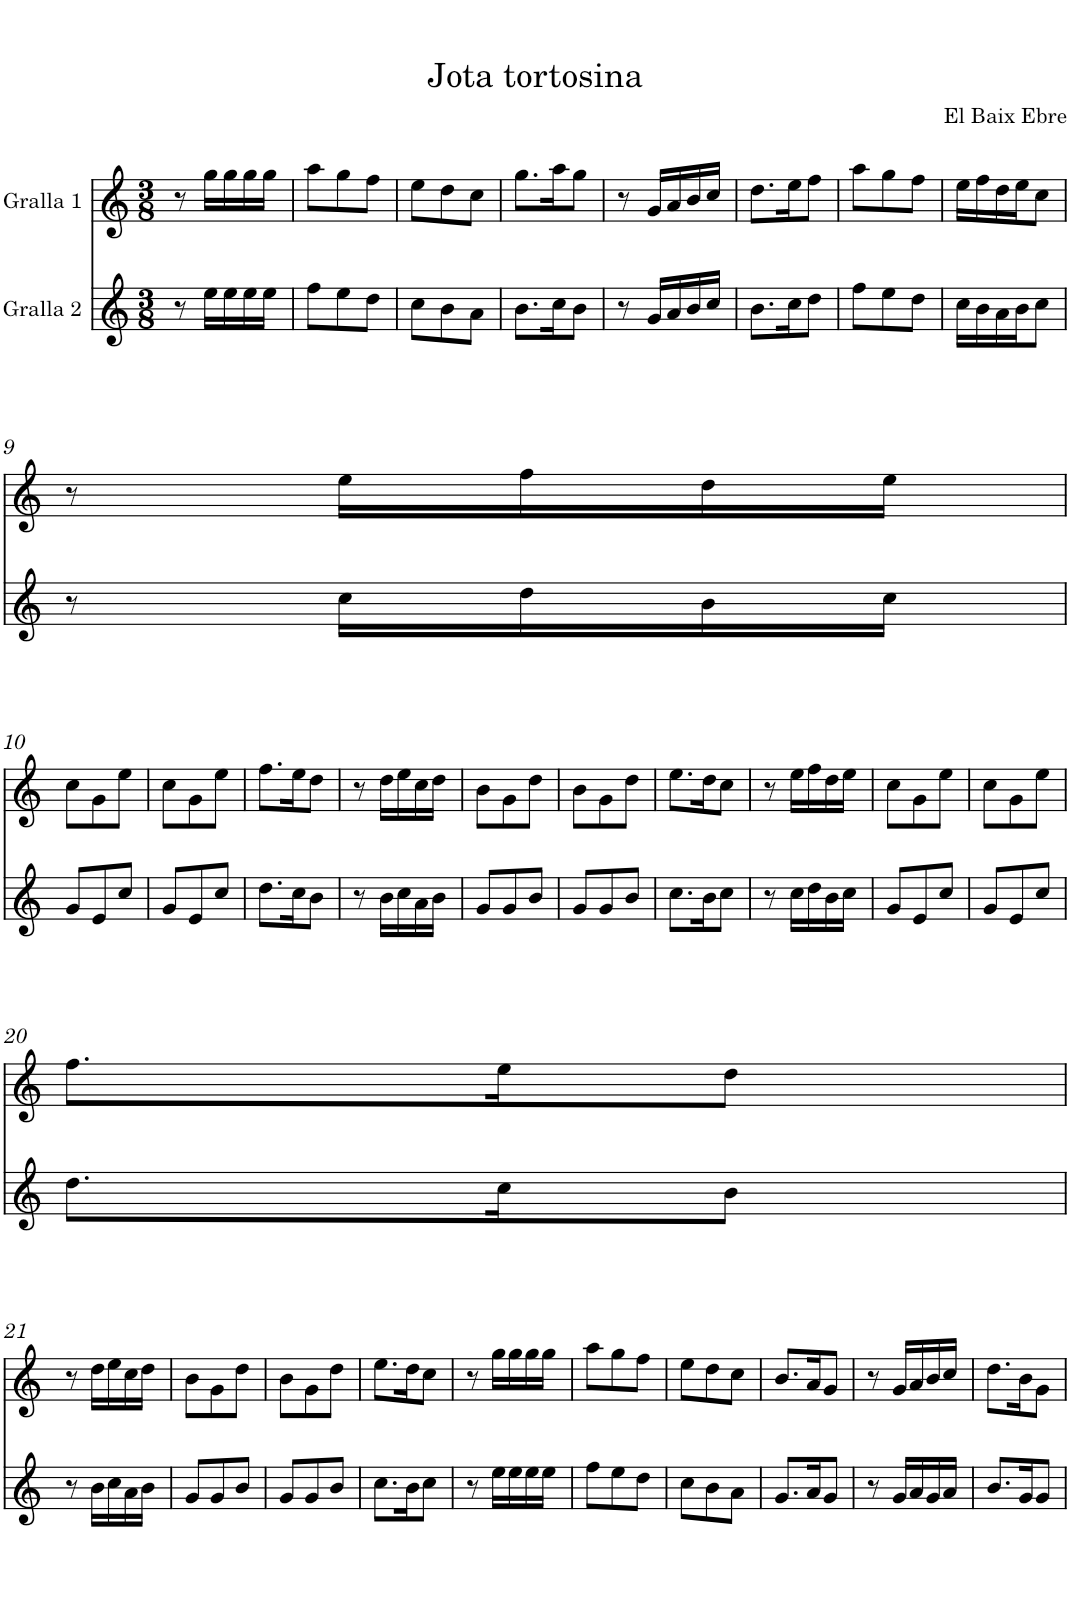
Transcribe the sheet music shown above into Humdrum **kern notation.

**kern	**kern
*part2	*part1
*staff2	*staff1
*I"Gralla 2	*I"Gralla 1
*clefG2	*clefG2
*k[]	*k[]
*M3/8	*M3/8
=1	=1
8r	8r
16ee\LL	16gg\LL
16ee\	16gg\
16ee\	16gg\
16ee\JJ	16gg\JJ
=2	=2
8ff\L	8aa\L
8ee\	8gg\
8dd\J	8ff\J
=3	=3
8cc\L	8ee\L
8b\	8dd\
8a\J	8cc\J
=4	=4
8.b\L	8.gg\L
16cc\K	16aa\K
8b\J	8gg\J
=5	=5
8r	8r
16g/LL	16g/LL
16a/	16a/
16b/	16b/
16cc/JJ	16cc/JJ
=6	=6
8.b\L	8.dd\L
16cc\K	16ee\K
8dd\J	8ff\J
=7	=7
8ff\L	8aa\L
8ee\	8gg\
8dd\J	8ff\J
=8	=8
16cc\LL	16ee\LL
16b\	16ff\
16a\	16dd\
16b\J	16ee\J
8cc\J	8cc\J
!!LO:LB:g=z
=9	=9
8r	8r
16cc\LL	16ee\LL
16dd\	16ff\
16b\	16dd\
16cc\JJ	16ee\JJ
!!LO:LB:g=z
=10	=10
8g/L	8cc\L
8e/	8g\
8cc/J	8ee\J
=11	=11
8g/L	8cc\L
8e/	8g\
8cc/J	8ee\J
=12	=12
8.dd\L	8.ff\L
16cc\K	16ee\K
8b\J	8dd\J
=13	=13
8r	8r
16b\LL	16dd\LL
16cc\	16ee\
16a\	16cc\
16b\JJ	16dd\JJ
=14	=14
8g/L	8b\L
8g/	8g\
8b/J	8dd\J
=15	=15
8g/L	8b\L
8g/	8g\
8b/J	8dd\J
=16	=16
8.cc\L	8.ee\L
16b\K	16dd\K
8cc\J	8cc\J
=17	=17
8r	8r
16cc\LL	16ee\LL
16dd\	16ff\
16b\	16dd\
16cc\JJ	16ee\JJ
=18	=18
8g/L	8cc\L
8e/	8g\
8cc/J	8ee\J
=19	=19
8g/L	8cc\L
8e/	8g\
8cc/J	8ee\J
!!LO:LB:g=z
=20	=20
8.dd\L	8.ff\L
16cc\K	16ee\K
8b\J	8dd\J
!!LO:LB:g=z
=21	=21
8r	8r
16b\LL	16dd\LL
16cc\	16ee\
16a\	16cc\
16b\JJ	16dd\JJ
=22	=22
8g/L	8b\L
8g/	8g\
8b/J	8dd\J
=23	=23
8g/L	8b\L
8g/	8g\
8b/J	8dd\J
=24	=24
8.cc\L	8.ee\L
16b\K	16dd\K
8cc\J	8cc\J
=25	=25
8r	8r
16ee\LL	16gg\LL
16ee\	16gg\
16ee\	16gg\
16ee\JJ	16gg\JJ
=26	=26
8ff\L	8aa\L
8ee\	8gg\
8dd\J	8ff\J
=27	=27
8cc\L	8ee\L
8b\	8dd\
8a\J	8cc\J
=28	=28
8.g/L	8.b/L
16a/K	16a/K
8g/J	8g/J
=29	=29
8r	8r
16g/LL	16g/LL
16a/	16a/
16g/	16b/
16a/JJ	16cc/JJ
=30	=30
8.b/L	8.dd\L
16g/K	16b\K
8g/J	8g\J
=	=
*-	*-
